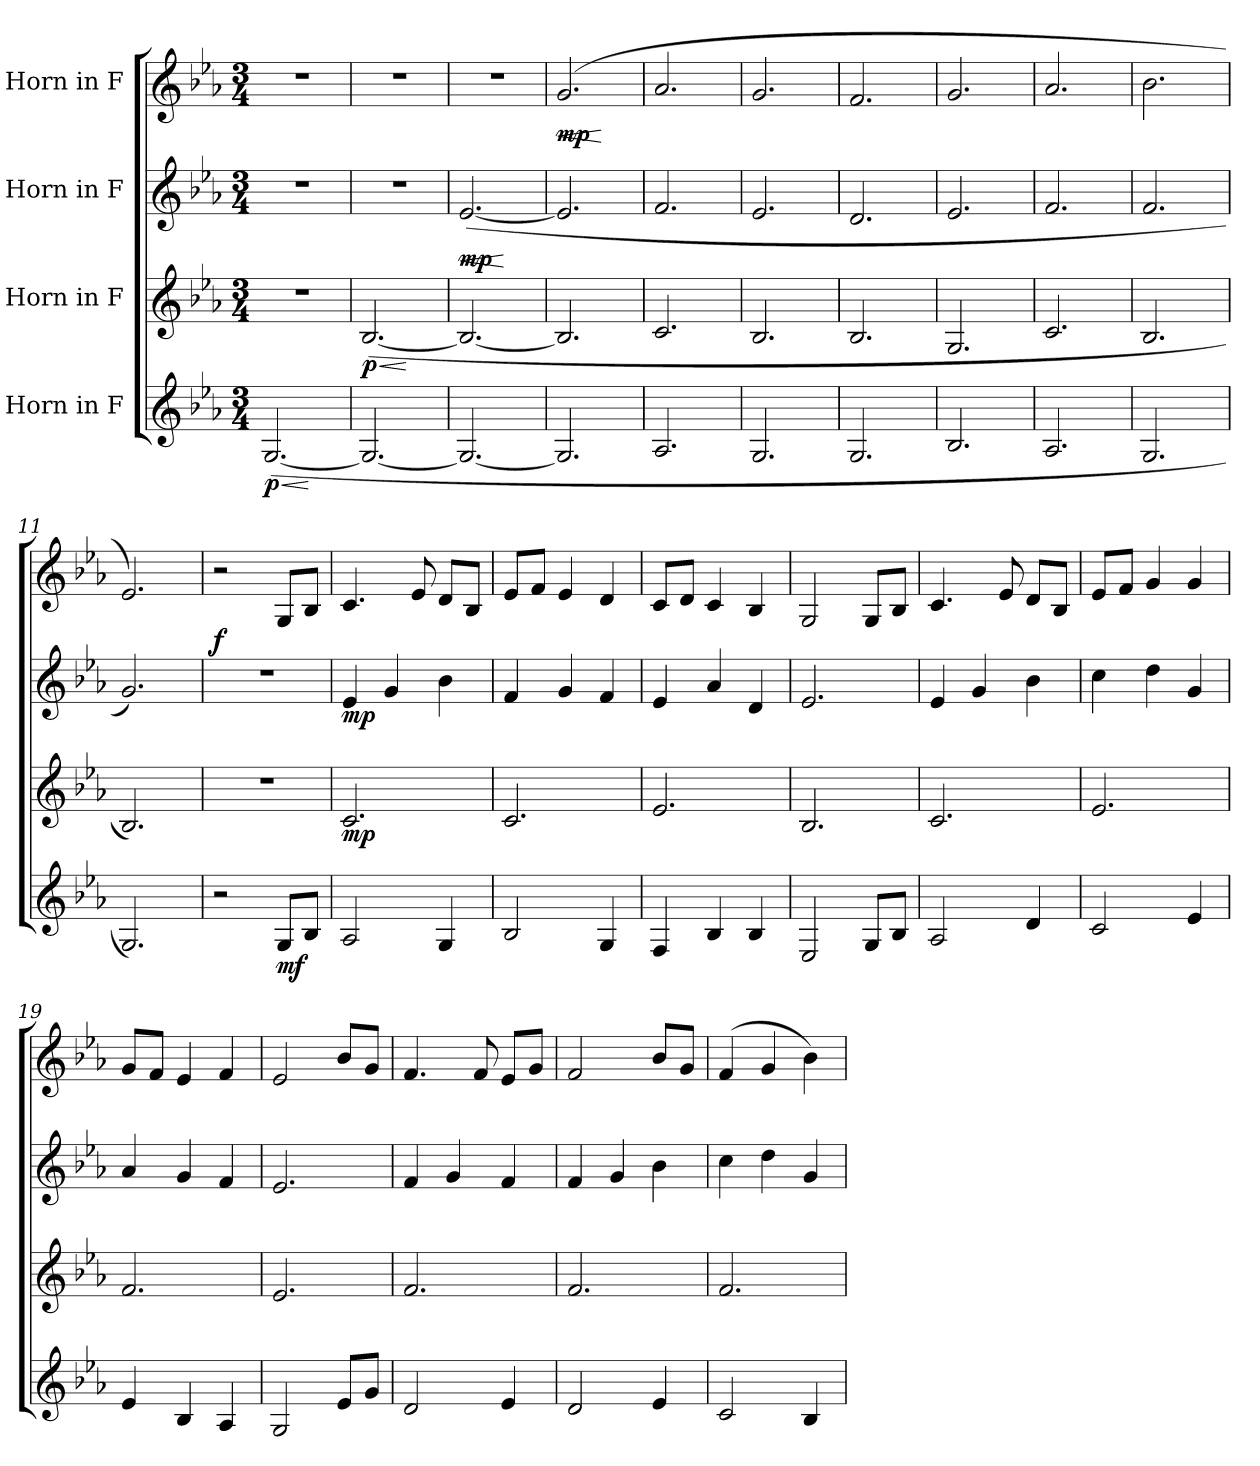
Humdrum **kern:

**kern	**dynam	**kern	**dynam	**kern	**dynam	**kern	**dynam
*part4	*part4	*part3	*part3	*part2	*part2	*part1	*part1
*staff4	*staff4	*staff3	*staff3	*staff2	*staff2	*staff1	*staff1
*I"Horn in F	*	*I"Horn in F	*	*I"Horn in F	*	*I"Horn in F	*
*clefG2	*	*clefG2	*	*clefG2	*	*clefG2	*
*ITrd4c7	*	*ITrd4c7	*	*ITrd4c7	*	*ITrd4c7	*
*k[b-e-a-d-]	*	*k[b-e-a-d-]	*	*k[b-e-a-d-]	*	*k[b-e-a-d-]	*
*M3/4	*	*M3/4	*	*M3/4	*	*M3/4	*
=1	=1	=1	=1	=1	=1	=1	=1
!	!LO:HP:b	!	!	!	!	!	!
!	!LO:DY:n=1:b	!	!	!	!	!	!
([2.C/	< p	2.r	.	2.r	.	2.r	.
.	[	.	.	.	.	.	.
=2	=2	=2	=2	=2	=2	=2	=2
!	!	!	!LO:HP:b	!	!	!	!
!	!	!	!LO:DY:n=1:b	!	!	!	!
2.C/_	.	([2.E-/	< p	2.r	.	2.r	.
.	.	.	[	.	.	.	.
=3	=3	=3	=3	=3	=3	=3	=3
!	!	!	!	!	!LO:HP:b	!	!
!	!	!	!	!	!LO:DY:n=1:b	!	!
2.C/_	.	2.E-/_	.	([2.A-/	< mp	2.r	.
.	.	.	.	.	[	.	.
=4	=4	=4	=4	=4	=4	=4	=4
!	!	!	!	!	!	!	!LO:HP:b
!	!	!	!	!	!	!	!LO:DY:n=1:b
2.C/]	.	2.E-/]	.	2.A-/]	.	(2.c/	< mp
.	.	.	.	.	.	.	[
=5	=5	=5	=5	=5	=5	=5	=5
2.D-/	.	2.F/	.	2.B-/	.	2.d-/	.
=6	=6	=6	=6	=6	=6	=6	=6
2.C/	.	2.E-/	.	2.A-/	.	2.c/	.
=7	=7	=7	=7	=7	=7	=7	=7
2.C/	.	2.E-/	.	2.G/	.	2.B-/	.
=8	=8	=8	=8	=8	=8	=8	=8
2.E-/	.	2.C/	.	2.A-/	.	2.c/	.
=9	=9	=9	=9	=9	=9	=9	=9
2.D-/	.	2.F/	.	2.B-/	.	2.d-/	.
=10	=10	=10	=10	=10	=10	=10	=10
2.C/	.	2.E-/	.	2.B-/	.	2.e-\	.
=11	=11	=11	=11	=11	=11	=11	=11
2.C/)	.	2.E-/)	.	2.c/)	.	2.A-/)	.
=12	=12	=12	=12	=12	=12	=12	=12
!	!	!	!	!	!LO:DY:a	!	!
2r	.	2.r	.	2.r	f	2r	.
!	!LO:DY:b	!	!	!	!	!	!
8C/L	mf	.	.	.	.	8C/L	.
8E-/J	.	.	.	.	.	8E-/J	.
!!LO:LB:g=z
=13	=13	=13	=13	=13	=13	=13	=13
!	!	!	!LO:DY:b	!	!LO:DY:b	!	!
2D-/	.	2.F/	mp	4A-/	mp	4.F/	.
.	.	.	.	4c/	.	.	.
.	.	.	.	.	.	8A-/	.
4C/	.	.	.	4e-\	.	8G/L	.
.	.	.	.	.	.	8E-/J	.
=14	=14	=14	=14	=14	=14	=14	=14
2E-/	.	2.F/	.	4B-/	.	8A-/L	.
.	.	.	.	.	.	8B-/J	.
.	.	.	.	4c/	.	4A-/	.
4C/	.	.	.	4B-/	.	4G/	.
=15	=15	=15	=15	=15	=15	=15	=15
4BB-/	.	2.A-/	.	4A-/	.	8F/L	.
.	.	.	.	.	.	8G/J	.
4E-/	.	.	.	4d-/	.	4F/	.
4E-/	.	.	.	4G/	.	4E-/	.
=16	=16	=16	=16	=16	=16	=16	=16
2AA-/	.	2.E-/	.	2.A-/	.	2C/	.
8C/L	.	.	.	.	.	8C/L	.
8E-/J	.	.	.	.	.	8E-/J	.
=17	=17	=17	=17	=17	=17	=17	=17
2D-/	.	2.F/	.	4A-/	.	4.F/	.
.	.	.	.	4c/	.	.	.
.	.	.	.	.	.	8A-/	.
4G/	.	.	.	4e-\	.	8G/L	.
.	.	.	.	.	.	8E-/J	.
=18	=18	=18	=18	=18	=18	=18	=18
2F/	.	2.A-/	.	4f\	.	8A-/L	.
.	.	.	.	.	.	8B-/J	.
.	.	.	.	4g\	.	4c/	.
4A-/	.	.	.	4c/	.	4c/	.
=19	=19	=19	=19	=19	=19	=19	=19
4A-/	.	2.B-/	.	4d-/	.	8c/L	.
.	.	.	.	.	.	8B-/J	.
4E-/	.	.	.	4c/	.	4A-/	.
4D-/	.	.	.	4B-/	.	4B-/	.
=20	=20	=20	=20	=20	=20	=20	=20
2C/	.	2.A-/	.	2.A-/	.	2A-/	.
8A-/L	.	.	.	.	.	8e-/L	.
8c/J	.	.	.	.	.	8c/J	.
!!LO:PB:g=z
=21	=21	=21	=21	=21	=21	=21	=21
2G/	.	2.B-/	.	4B-/	.	4.B-/	.
.	.	.	.	4c/	.	.	.
.	.	.	.	.	.	8B-/	.
4A-/	.	.	.	4B-/	.	8A-/L	.
.	.	.	.	.	.	8c/J	.
=22	=22	=22	=22	=22	=22	=22	=22
2G/	.	2.B-/	.	4B-/	.	2B-/	.
.	.	.	.	4c/	.	.	.
4A-/	.	.	.	4e-\	.	8e-/L	.
.	.	.	.	.	.	8c/J	.
=23	=23	=23	=23	=23	=23	=23	=23
2F/	.	2.B-/	.	4f\	.	(4B-/	.
.	.	.	.	4g\	.	4c/	.
4E-/	.	.	.	4c/	.	4e-\)	.
=	=	=	=	=	=	=	=
*-	*-	*-	*-	*-	*-	*-	*-
